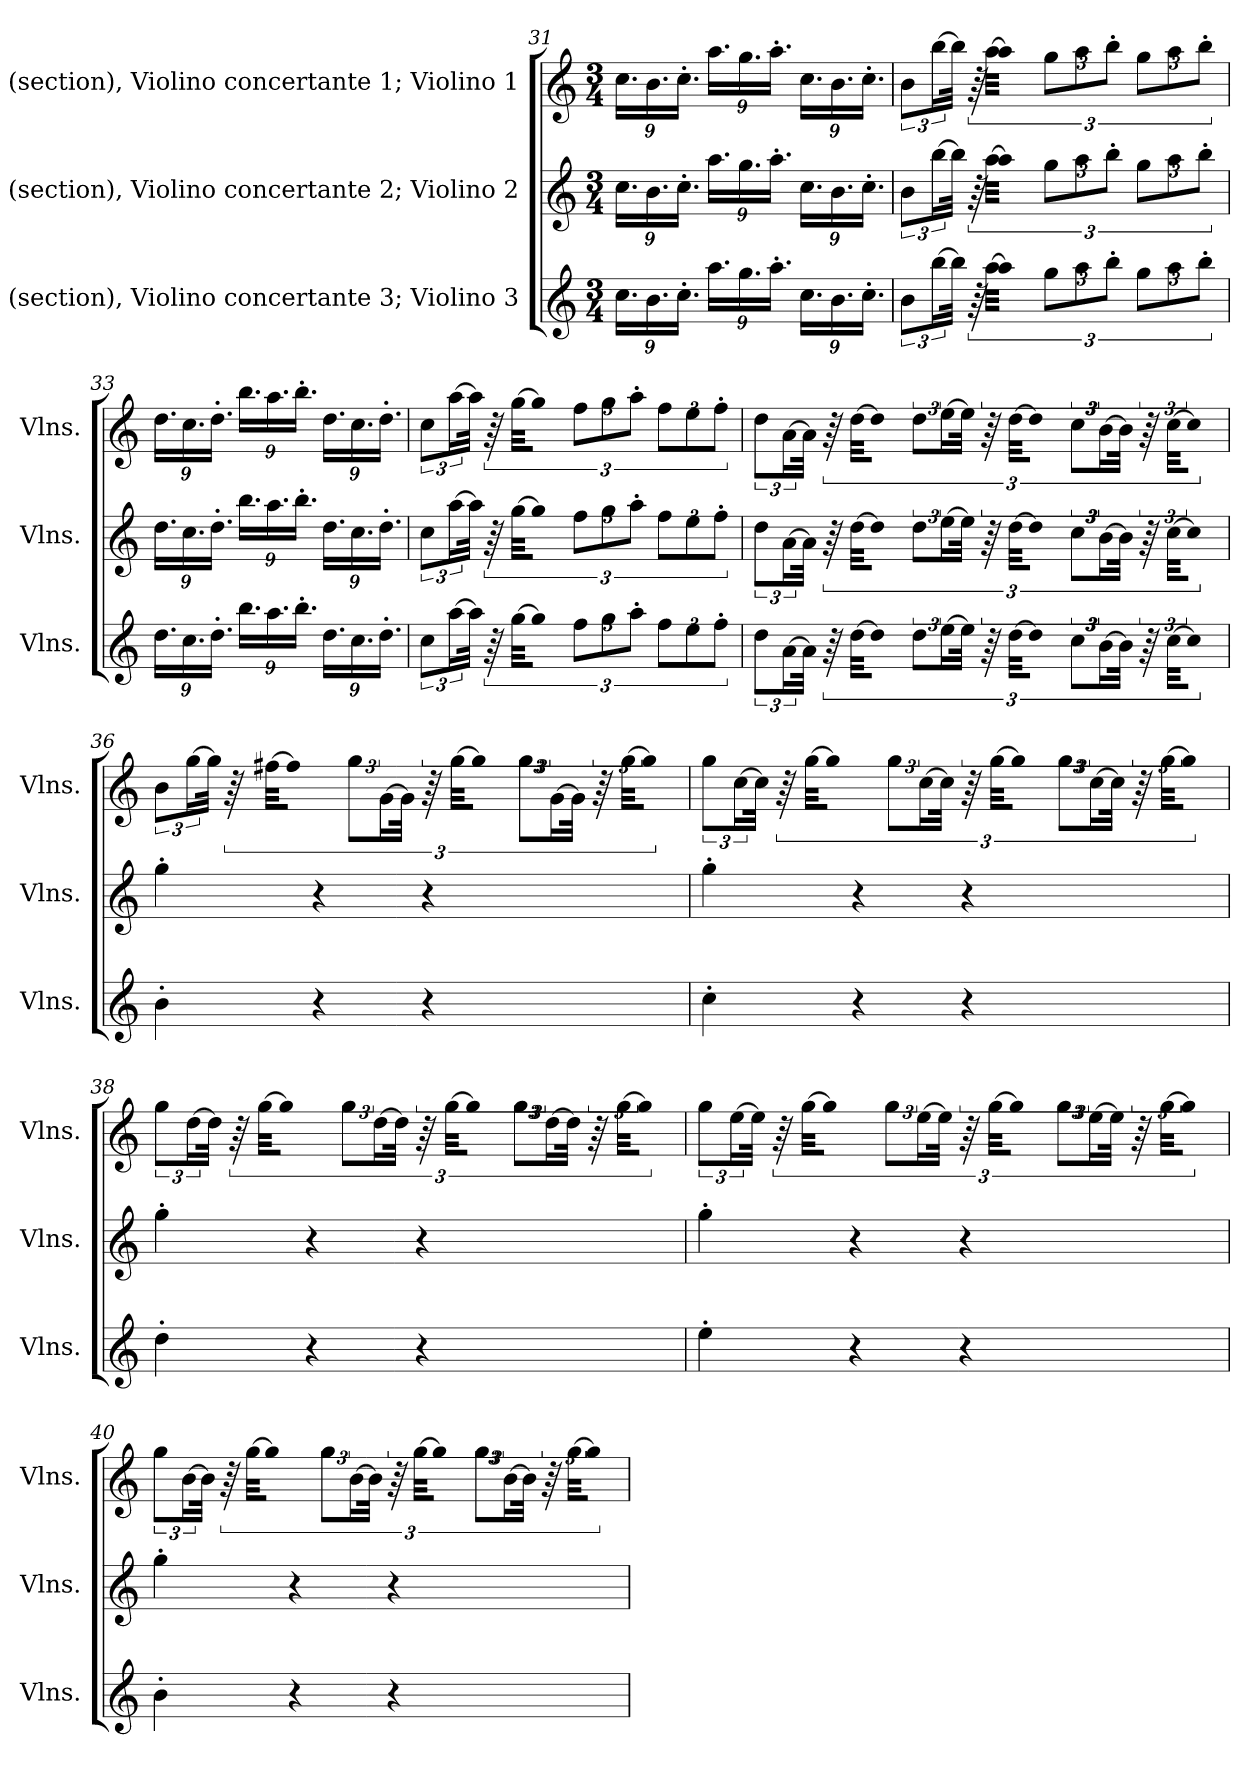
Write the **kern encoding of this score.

**kern	**kern	**kern
*part3	*part2	*part1
*staff3	*staff2	*staff1
*I"Violins (section), Violino concertante 3; Violino 3	*I"Violins (section), Violino concertante 2; Violino 2	*I"Violins (section), Violino concertante 1; Violino 1
*I'Vlns.	*I'Vlns.	*I'Vlns.
!!LO:LB:g=z
*clefG2	*clefG2	*clefG2
*k[]	*k[]	*k[]
*M3/4	*M3/4	*M3/4
=31	=31	=31
18.cc\LL	18.cc\LL	18.cc\LL
18.b\	18.b\	18.b\
18.cc'\JJ	18.cc'\JJ	18.cc'\JJ
18.aa\LL	18.aa\LL	18.aa\LL
18.gg\	18.gg\	18.gg\
18.aa'\JJ	18.aa'\JJ	18.aa'\JJ
18.cc\LL	18.cc\LL	18.cc\LL
18.b\	18.b\	18.b\
18.cc'\JJ	18.cc'\JJ	18.cc'\JJ
=32	=32	=32
12b\L	12b\L	12b\L
[24bb\L	[24bb\L	[24bb\L
32bb\JJk]	32bb\JJk]	32bb\JJk]
96r	96r	96r
[48aa\KLL	[48aa\KLL	[48aa\KLL
16aa\JJ]	16aa\JJ]	16aa\JJ]
*Xbrackettup	*Xbrackettup	*Xbrackettup
12gg\L	12gg\L	12gg\L
12aa\	12aa\	12aa\
12bb'\J	12bb'\J	12bb'\J
12gg\L	12gg\L	12gg\L
12aa\	12aa\	12aa\
12bb'\J	12bb'\J	12bb'\J
!!LO:PB:g=z
=33	=33	=33
*brackettup	*brackettup	*brackettup
18.dd\LL	18.dd\LL	18.dd\LL
18.cc\	18.cc\	18.cc\
18.dd'\JJ	18.dd'\JJ	18.dd'\JJ
18.bb\LL	18.bb\LL	18.bb\LL
18.aa\	18.aa\	18.aa\
18.bb'\JJ	18.bb'\JJ	18.bb'\JJ
18.dd\LL	18.dd\LL	18.dd\LL
18.cc\	18.cc\	18.cc\
18.dd'\JJ	18.dd'\JJ	18.dd'\JJ
=34	=34	=34
12cc\L	12cc\L	12cc\L
[24aa\L	[24aa\L	[24aa\L
32aa\JJk]	32aa\JJk]	32aa\JJk]
96r	96r	96r
[48gg\KLL	[48gg\KLL	[48gg\KLL
16gg\JJ]	16gg\JJ]	16gg\JJ]
*Xbrackettup	*Xbrackettup	*Xbrackettup
12ff\L	12ff\L	12ff\L
12gg\	12gg\	12gg\
12aa'\J	12aa'\J	12aa'\J
12ff\L	12ff\L	12ff\L
12ee\	12ee\	12ee\
12ff'\J	12ff'\J	12ff'\J
!!LO:LB:g=z
=35	=35	=35
*brackettup	*brackettup	*brackettup
12dd\L	12dd\L	12dd\L
[24a\L	[24a\L	[24a\L
32a\JJk]	32a\JJk]	32a\JJk]
96r	96r	96r
[48dd\KLL	[48dd\KLL	[48dd\KLL
16dd\JJ]	16dd\JJ]	16dd\JJ]
12dd\L	12dd\L	12dd\L
[24ee\L	[24ee\L	[24ee\L
32ee\JJk]	32ee\JJk]	32ee\JJk]
96r	96r	96r
[48dd\KLL	[48dd\KLL	[48dd\KLL
16dd\JJ]	16dd\JJ]	16dd\JJ]
12cc\L	12cc\L	12cc\L
[24b\L	[24b\L	[24b\L
32b\JJk]	32b\JJk]	32b\JJk]
96r	96r	96r
[48cc\KLL	[48cc\KLL	[48cc\KLL
16cc\JJ]	16cc\JJ]	16cc\JJ]
!!LO:LB:g=z
=36	=36	=36
4b'\	4gg'\	12b\L
.	.	[24gg\L
.	.	32gg\JJk]
.	.	96r
.	.	[48ff#X\KLL
.	.	16ff#\JJ]
4r	4r	12gg\L
.	.	[24g\L
.	.	32g\JJk]
.	.	96r
.	.	[48gg\KLL
.	.	16gg\JJ]
4r	4r	12gg\L
.	.	[24g\L
.	.	32g\JJk]
.	.	96r
.	.	[48gg\KLL
.	.	16gg\JJ]
!!LO:LB:g=z
=37	=37	=37
4cc'\	4gg'\	12gg\L
.	.	[24cc\L
.	.	32cc\JJk]
.	.	96r
.	.	[48gg\KLL
.	.	16gg\JJ]
4r	4r	12gg\L
.	.	[24cc\L
.	.	32cc\JJk]
.	.	96r
.	.	[48gg\KLL
.	.	16gg\JJ]
4r	4r	12gg\L
.	.	[24cc\L
.	.	32cc\JJk]
.	.	96r
.	.	[48gg\KLL
.	.	16gg\JJ]
!!LO:PB:g=z
=38	=38	=38
4dd'\	4gg'\	12gg\L
.	.	[24dd\L
.	.	32dd\JJk]
.	.	96r
.	.	[48gg\KLL
.	.	16gg\JJ]
4r	4r	12gg\L
.	.	[24dd\L
.	.	32dd\JJk]
.	.	96r
.	.	[48gg\KLL
.	.	16gg\JJ]
4r	4r	12gg\L
.	.	[24dd\L
.	.	32dd\JJk]
.	.	96r
.	.	[48gg\KLL
.	.	16gg\JJ]
!!LO:LB:g=z
=39	=39	=39
4ee'\	4gg'\	12gg\L
.	.	[24ee\L
.	.	32ee\JJk]
.	.	96r
.	.	[48gg\KLL
.	.	16gg\JJ]
4r	4r	12gg\L
.	.	[24ee\L
.	.	32ee\JJk]
.	.	96r
.	.	[48gg\KLL
.	.	16gg\JJ]
4r	4r	12gg\L
.	.	[24ee\L
.	.	32ee\JJk]
.	.	96r
.	.	[48gg\KLL
.	.	16gg\JJ]
!!LO:LB:g=z
=40	=40	=40
4b'\	4gg'\	12gg\L
.	.	[24b\L
.	.	32b\JJk]
.	.	96r
.	.	[48gg\KLL
.	.	16gg\JJ]
4r	4r	12gg\L
.	.	[24b\L
.	.	32b\JJk]
.	.	96r
.	.	[48gg\KLL
.	.	16gg\JJ]
4r	4r	12gg\L
.	.	[24b\L
.	.	32b\JJk]
.	.	96r
.	.	[48gg\KLL
.	.	16gg\JJ]
=	=	=
*-	*-	*-
